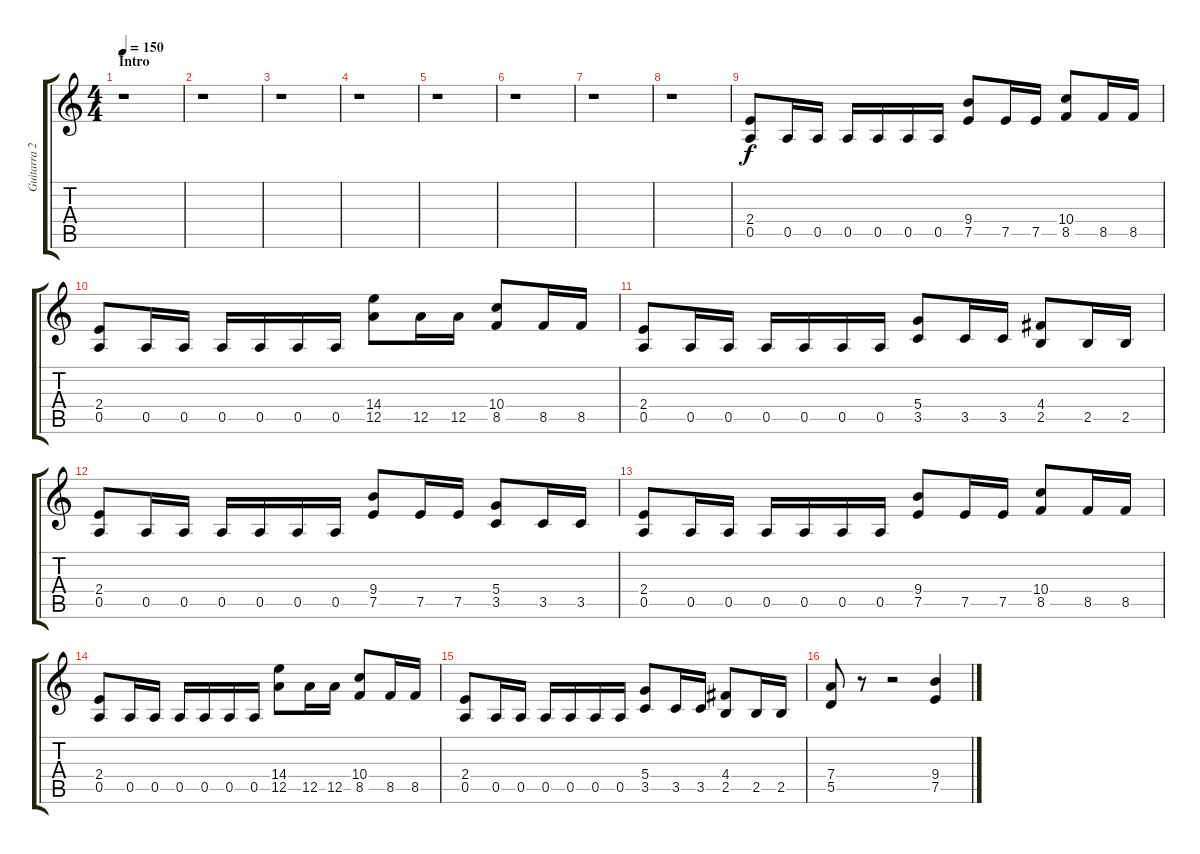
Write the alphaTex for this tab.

\track ("Guitarra 2" "Guitarra 2") {instrument distortionguitar}
\staff {score tabs}
\tuning (E4 B3 G3 D3 A2 E2) {hide}
\ts (4 4)
\section ("" "Intro")
\tempo 150
\clef g2
\ks c
r.1{dy f instrument distortionguitar} |
r.1 |
r.1 |
r.1 |
r.1 |
r.1 |
r.1 |
r.1 |
(2.4 0.5).8 0.5.16 0.5.16 0.5.16 0.5.16 0.5.16 0.5.16 (9.4 7.5).8 7.5.16 7.5.16 (10.4 8.5).8 8.5.16 8.5.16 |
(2.4 0.5).8 0.5.16 0.5.16 0.5.16 0.5.16 0.5.16 0.5.16 (14.4 12.5).8 12.5.16 12.5.16 (10.4 8.5).8 8.5.16 8.5.16 |
(2.4 0.5).8 0.5.16 0.5.16 0.5.16 0.5.16 0.5.16 0.5.16 (5.4 3.5).8 3.5.16 3.5.16 (4.4 2.5).8 2.5.16 2.5.16 |
(2.4 0.5).8 0.5.16 0.5.16 0.5.16 0.5.16 0.5.16 0.5.16 (9.4 7.5).8 7.5.16 7.5.16 (5.4 3.5).8 3.5.16 3.5.16 |
(2.4 0.5).8 0.5.16 0.5.16 0.5.16 0.5.16 0.5.16 0.5.16 (9.4 7.5).8 7.5.16 7.5.16 (10.4 8.5).8 8.5.16 8.5.16 |
(2.4 0.5).8 0.5.16 0.5.16 0.5.16 0.5.16 0.5.16 0.5.16 (14.4 12.5).8 12.5.16 12.5.16 (10.4 8.5).8 8.5.16 8.5.16 |
(2.4 0.5).8 0.5.16 0.5.16 0.5.16 0.5.16 0.5.16 0.5.16 (5.4 3.5).8 3.5.16 3.5.16 (4.4 2.5).8 2.5.16 2.5.16 |
(7.4 5.5).8 r.8 r.2 (9.4 7.5).4
